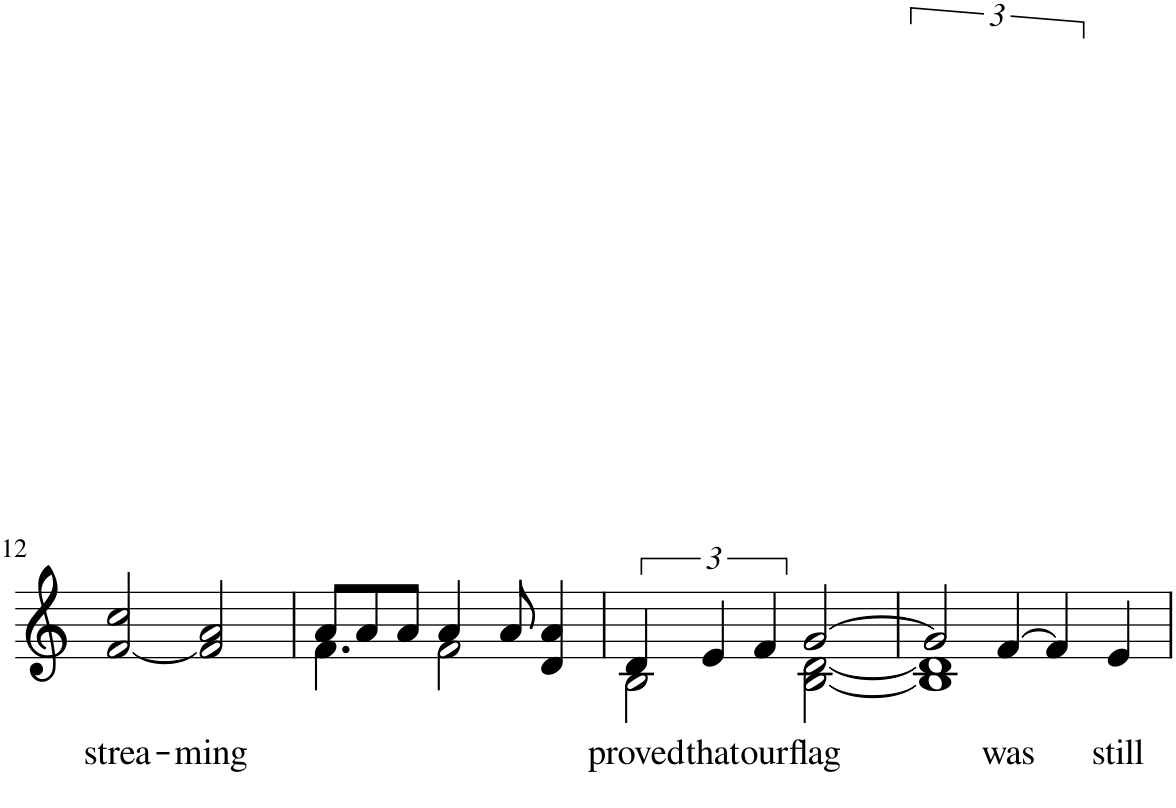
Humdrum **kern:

**kern	**text	**text
*part1	*part1	*part1
*staff1	*staff1	*staff1
*I"Piano	*	*
*I'Pno.	*	*
!!LO:PB:g=z
*clefG2	*	*
*k[]	*	*
*M4/4	*	*
*met(c)	*	*
=12	=12	=12
!	!	!LO:LY:b
[2f/ 2cc/	.	strea-
!	!	!LO:LY:b
2f/] 2a/	.	-ming
=13	=13	=13
*^	*	*
8a/L	4.f\	.	.
8a/	.	.	.
8a/J	.	.	.
4a/	2f\	.	.
8a/	.	.	.
4d/ 4a/	.	.	.
.	8ryy	.	.
=14	=14	=14	=14
!	!	!	!LO:LY:b
6d/	2B\	.	proved
!	!	!	!LO:LY:b
6e/	.	.	that
!	!	!	!LO:LY:b
6f/	.	.	our
!	!	!	!LO:LY:b
[2g/	[2B\ [2d\	.	flag
=15	=15	=15	=15
3g/]	1B] 1d]	.	.
!	!	!	!LO:LY:b
[6f/	.	.	was
4f/]	.	.	.
!	!	!	!LO:LY:b
4e/	.	.	still
*v	*v	*	*
=	=	=
*-	*-	*-
